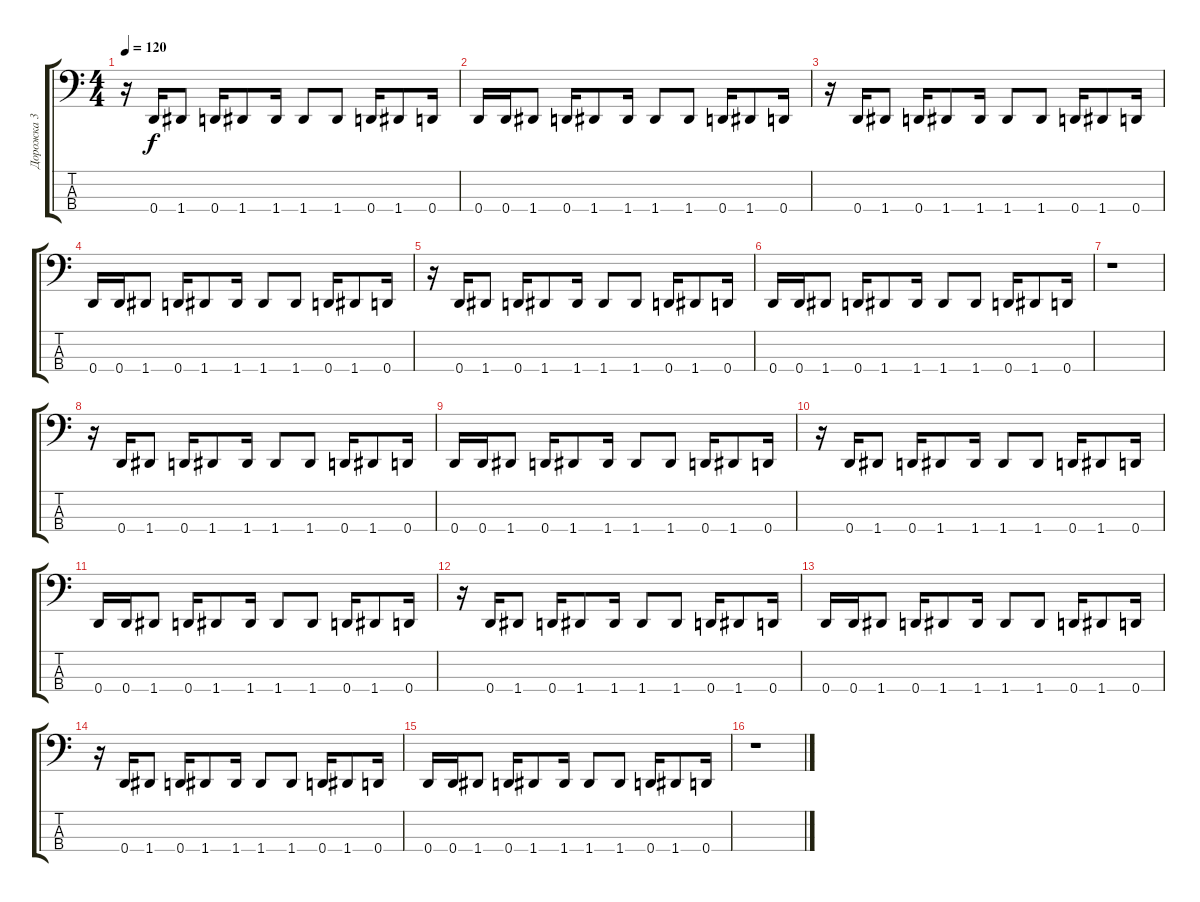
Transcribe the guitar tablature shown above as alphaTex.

\track ("Дорожка 3" "Дорожка 3") {instrument electricbassfinger}
\staff {score tabs}
\tuning (G2 D2 A1 D1) {hide}
\ts (4 4)
\tempo 120
\clef f4
\ks c
r.16{dy f} 0.4.16 1.4.8 0.4.16 1.4.8 1.4.16 1.4.8 1.4.8 0.4.16 1.4.8 0.4.16 |
0.4.16 0.4.16 1.4.8 0.4.16 1.4.8 1.4.16 1.4.8 1.4.8 0.4.16 1.4.8 0.4.16 |
r.16 0.4.16 1.4.8 0.4.16 1.4.8 1.4.16 1.4.8 1.4.8 0.4.16 1.4.8 0.4.16 |
0.4.16 0.4.16 1.4.8 0.4.16 1.4.8 1.4.16 1.4.8 1.4.8 0.4.16 1.4.8 0.4.16 |
r.16 0.4.16 1.4.8 0.4.16 1.4.8 1.4.16 1.4.8 1.4.8 0.4.16 1.4.8 0.4.16 |
0.4.16 0.4.16 1.4.8 0.4.16 1.4.8 1.4.16 1.4.8 1.4.8 0.4.16 1.4.8 0.4.16 |
r.1 |
r.16 0.4.16 1.4.8 0.4.16 1.4.8 1.4.16 1.4.8 1.4.8 0.4.16 1.4.8 0.4.16 |
0.4.16 0.4.16 1.4.8 0.4.16 1.4.8 1.4.16 1.4.8 1.4.8 0.4.16 1.4.8 0.4.16 |
r.16 0.4.16 1.4.8 0.4.16 1.4.8 1.4.16 1.4.8 1.4.8 0.4.16 1.4.8 0.4.16 |
0.4.16 0.4.16 1.4.8 0.4.16 1.4.8 1.4.16 1.4.8 1.4.8 0.4.16 1.4.8 0.4.16 |
r.16 0.4.16 1.4.8 0.4.16 1.4.8 1.4.16 1.4.8 1.4.8 0.4.16 1.4.8 0.4.16 |
0.4.16 0.4.16 1.4.8 0.4.16 1.4.8 1.4.16 1.4.8 1.4.8 0.4.16 1.4.8 0.4.16 |
r.16 0.4.16 1.4.8 0.4.16 1.4.8 1.4.16 1.4.8 1.4.8 0.4.16 1.4.8 0.4.16 |
0.4.16 0.4.16 1.4.8 0.4.16 1.4.8 1.4.16 1.4.8 1.4.8 0.4.16 1.4.8 0.4.16 |
r.1
